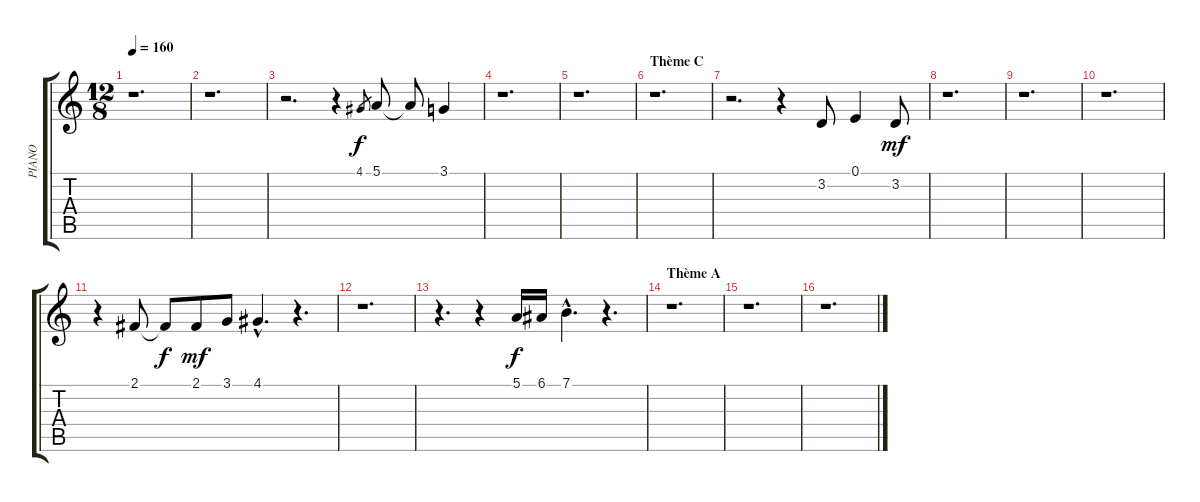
\track ("PIANO" "PIANO") {instrument acousticgrandpiano}
\staff {score tabs}
\tuning (E4 B3 G3 D3 A2 E2) {hide}
\ts (12 8)
\tempo 160
\clef g2
\ks c
r.1{d dy f} |
r.1{d} |
r.2{d} r.4 4.1.8{gr} 5.1.8 5.1{t}.8 3.1.4 |
r.1{d} |
r.1{d} |
\section ("" "Thème C")
r.1{d} |
r.2{d} r.4 3.2.8 0.1.4 3.2.8{dy mf} |
r.1{d} |
r.1{d} |
r.1{d} |
r.4 2.1.8 2.1{t}.8{dy f} 2.1.8{dy mf} 3.1.8 4.1{hac}.4{d} r.4{d} |
r.1{d} |
r.4{d} r.4 5.1.16{dy f} 6.1.16 7.1{hac}.4{d} r.4{d} |
\section ("" "Thème A")
r.1{d} |
r.1{d} |
r.1{d}
